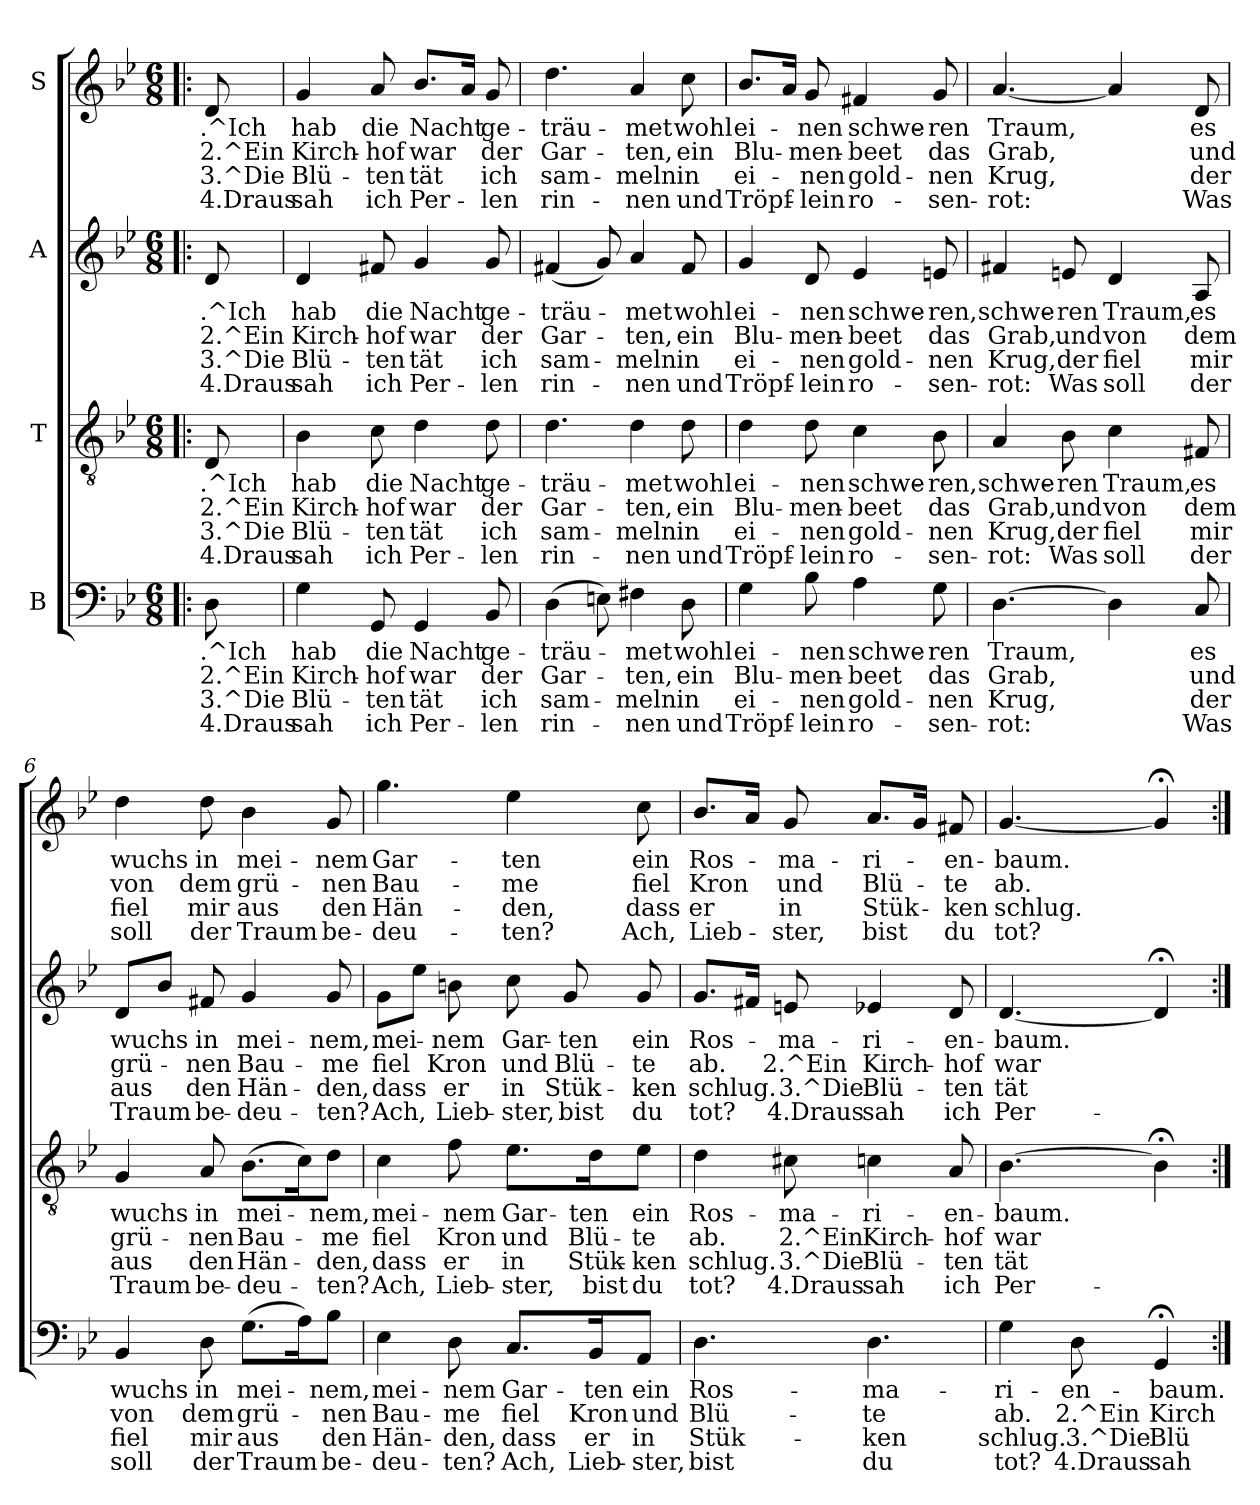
**kern	**text	**text	**text	**text	**kern	**text	**text	**text	**text	**kern	**text	**text	**text	**text	**kern	**text	**text	**text	**text
*part4	*part4	*part4	*part4	*part4	*part3	*part3	*part3	*part3	*part3	*part2	*part2	*part2	*part2	*part2	*part1	*part1	*part1	*part1	*part1
*staff4	*staff4	*staff4	*staff4	*staff4	*staff3	*staff3	*staff3	*staff3	*staff3	*staff2	*staff2	*staff2	*staff2	*staff2	*staff1	*staff1	*staff1	*staff1	*staff1
*I"B	*	*	*	*	*I"T	*	*	*	*	*I"A	*	*	*	*	*I"S	*	*	*	*
!!LO:PB:g=z
*clefF4	*	*	*	*	*clefGv2	*	*	*	*	*clefG2	*	*	*	*	*clefG2	*	*	*	*
*k[b-e-]	*	*	*	*	*k[b-e-]	*	*	*	*	*k[b-e-]	*	*	*	*	*k[b-e-]	*	*	*	*
*B-:	*	*	*	*	*B-:	*	*	*	*	*B-:	*	*	*	*	*B-:	*	*	*	*
*M6/8	*	*	*	*	*M6/8	*	*	*	*	*M6/8	*	*	*	*	*M6/8	*	*	*	*
=1!|:	=1!|:	=1!|:	=1!|:	=1!|:	=1!|:	=1!|:	=1!|:	=1!|:	=1!|:	=1!|:	=1!|:	=1!|:	=1!|:	=1!|:	=1!|:	=1!|:	=1!|:	=1!|:	=1!|:
!	!LO:LY:b:rj	!LO:LY:b:rj	!LO:LY:b:rj	!LO:LY:b:rj	!	!LO:LY:b:rj	!LO:LY:b:rj	!LO:LY:b:rj	!LO:LY:b:rj	!	!LO:LY:b:rj	!LO:LY:b:rj	!LO:LY:b:rj	!LO:LY:b:rj	!	!LO:LY:b:rj	!LO:LY:b:rj	!LO:LY:b:rj	!LO:LY:b:rj
8D\	.^Ich	2.^Ein	3.^Die	4.Draus	8D/	.^Ich	2.^Ein	3.^Die	4.Draus	8d/	.^Ich	2.^Ein	3.^Die	4.Draus	8d/	.^Ich	2.^Ein	3.^Die	4.Draus
=2	=2	=2	=2	=2	=2	=2	=2	=2	=2	=2	=2	=2	=2	=2	=2	=2	=2	=2	=2
!	!LO:LY:b:rj	!LO:LY:b:rj	!LO:LY:b:rj	!LO:LY:b:rj	!	!LO:LY:b:rj	!LO:LY:b:rj	!LO:LY:b:rj	!LO:LY:b:rj	!	!LO:LY:b:rj	!LO:LY:b:rj	!LO:LY:b:rj	!LO:LY:b:rj	!	!LO:LY:b:rj	!LO:LY:b:rj	!LO:LY:b:rj	!LO:LY:b:rj
4G\	hab	Kirch-	Blü-	sah	4B-\	hab	Kirch-	Blü-	sah	4d/	hab	Kirch-	Blü-	sah	4g/	hab	Kirch-	Blü-	sah
!	!LO:LY:b:rj	!LO:LY:b:rj	!LO:LY:b:rj	!LO:LY:b:rj	!	!LO:LY:b:rj	!LO:LY:b:rj	!LO:LY:b:rj	!LO:LY:b:rj	!	!LO:LY:b:rj	!LO:LY:b:rj	!LO:LY:b:rj	!LO:LY:b:rj	!	!LO:LY:b:rj	!LO:LY:b:rj	!LO:LY:b:rj	!LO:LY:b:rj
8GG/	die	-hof	-ten	ich	8c\	die	-hof	-ten	ich	8f#X/	die	-hof	-ten	ich	8a/	die	-hof	-ten	ich
!	!LO:LY:b:rj	!LO:LY:b:rj	!LO:LY:b:rj	!LO:LY:b:rj	!	!LO:LY:b:rj	!LO:LY:b:rj	!LO:LY:b:rj	!LO:LY:b:rj	!	!LO:LY:b:rj	!LO:LY:b:rj	!LO:LY:b:rj	!LO:LY:b:rj	!	!LO:LY:b:rj	!LO:LY:b:rj	!LO:LY:b:rj	!LO:LY:b:rj
4GG/	Nacht	war	tät	Per-	4d\	Nacht	war	tät	Per-	4g/	Nacht	war	tät	Per-	8.b-/L	Nacht	war	tät	Per-
.	.	.	.	.	.	.	.	.	.	.	.	.	.	.	16a/Jk	.	.	.	.
!	!LO:LY:b:rj	!LO:LY:b:rj	!LO:LY:b:rj	!LO:LY:b:rj	!	!LO:LY:b:rj	!LO:LY:b:rj	!LO:LY:b:rj	!LO:LY:b:rj	!	!LO:LY:b:rj	!LO:LY:b:rj	!LO:LY:b:rj	!LO:LY:b:rj	!	!LO:LY:b:rj	!LO:LY:b:rj	!LO:LY:b:rj	!LO:LY:b:rj
8BB-/	ge-	der	ich	-len	8d\	ge-	der	ich	-len	8g/	ge-	der	ich	-len	8g/	ge-	der	ich	-len
=3	=3	=3	=3	=3	=3	=3	=3	=3	=3	=3	=3	=3	=3	=3	=3	=3	=3	=3	=3
!	!LO:LY:b:rj	!LO:LY:b:rj	!LO:LY:b:rj	!LO:LY:b:rj	!	!LO:LY:b:rj	!LO:LY:b:rj	!LO:LY:b:rj	!LO:LY:b:rj	!	!LO:LY:b:rj	!LO:LY:b:rj	!LO:LY:b:rj	!LO:LY:b:rj	!	!LO:LY:b:rj	!LO:LY:b:rj	!LO:LY:b:rj	!LO:LY:b:rj
(>4D\	-träu-	Gar-	sam-	rin-	4.d\	-träu-	Gar-	sam-	rin-	(<4f#X/	-träu-	Gar-	sam-	rin-	4.dd\	-träu-	Gar-	sam-	rin-
8En\)	.	.	.	.	.	.	.	.	.	8g/)	.	.	.	.	.	.	.	.	.
!	!LO:LY:b:rj	!LO:LY:b:rj	!LO:LY:b:rj	!LO:LY:b:rj	!	!LO:LY:b:rj	!LO:LY:b:rj	!LO:LY:b:rj	!LO:LY:b:rj	!	!LO:LY:b:rj	!LO:LY:b:rj	!LO:LY:b:rj	!LO:LY:b:rj	!	!LO:LY:b:rj	!LO:LY:b:rj	!LO:LY:b:rj	!LO:LY:b:rj
4F#X\	-met	-ten,	-meln	-nen	4d\	-met	-ten,	-meln	-nen	4a/	-met	-ten,	-meln	-nen	4a/	-met	-ten,	-meln	-nen
!	!LO:LY:b:rj	!LO:LY:b:rj	!LO:LY:b:rj	!LO:LY:b:rj	!	!LO:LY:b:rj	!LO:LY:b:rj	!LO:LY:b:rj	!LO:LY:b:rj	!	!LO:LY:b:rj	!LO:LY:b:rj	!LO:LY:b:rj	!LO:LY:b:rj	!	!LO:LY:b:rj	!LO:LY:b:rj	!LO:LY:b:rj	!LO:LY:b:rj
8D\	wohl	ein	in	und	8d\	wohl	ein	in	und	8f#/	wohl	ein	in	und	8cc\	wohl	ein	in	und
=4	=4	=4	=4	=4	=4	=4	=4	=4	=4	=4	=4	=4	=4	=4	=4	=4	=4	=4	=4
!	!LO:LY:b:rj	!LO:LY:b:rj	!LO:LY:b:rj	!LO:LY:b:rj	!	!LO:LY:b:rj	!LO:LY:b:rj	!LO:LY:b:rj	!LO:LY:b:rj	!	!LO:LY:b:rj	!LO:LY:b:rj	!LO:LY:b:rj	!LO:LY:b:rj	!	!LO:LY:b:rj	!LO:LY:b:rj	!LO:LY:b:rj	!LO:LY:b:rj
4G\	ei-	Blu-	ei-	Tröpf-	4d\	ei-	Blu-	ei-	Tröpf-	4g/	ei-	Blu-	ei-	Tröpf-	8.b-/L	ei-	Blu-	ei-	Tröpf-
.	.	.	.	.	.	.	.	.	.	.	.	.	.	.	16a/Jk	.	.	.	.
!	!LO:LY:b:rj	!LO:LY:b:rj	!LO:LY:b:rj	!LO:LY:b:rj	!	!LO:LY:b:rj	!LO:LY:b:rj	!LO:LY:b:rj	!LO:LY:b:rj	!	!LO:LY:b:rj	!LO:LY:b:rj	!LO:LY:b:rj	!LO:LY:b:rj	!	!LO:LY:b:rj	!LO:LY:b:rj	!LO:LY:b:rj	!LO:LY:b:rj
8B-\	-nen	-men-	-nen	-lein	8d\	-nen	-men-	-nen	-lein	8d/	-nen	-men-	-nen	-lein	8g/	-nen	-men-	-nen	-lein
!	!LO:LY:b:rj	!LO:LY:b:rj	!LO:LY:b:rj	!LO:LY:b:rj	!	!LO:LY:b:rj	!LO:LY:b:rj	!LO:LY:b:rj	!LO:LY:b:rj	!	!LO:LY:b:rj	!LO:LY:b:rj	!LO:LY:b:rj	!LO:LY:b:rj	!	!LO:LY:b:rj	!LO:LY:b:rj	!LO:LY:b:rj	!LO:LY:b:rj
4A\	schwe-	-beet	gold-	ro-	4c\	schwe-	-beet	gold-	ro-	4e-/	schwe-	-beet	gold-	ro-	4f#X/	schwe-	-beet	gold-	ro-
!	!LO:LY:b:rj	!LO:LY:b:rj	!LO:LY:b:rj	!LO:LY:b:rj	!	!LO:LY:b:rj	!LO:LY:b:rj	!LO:LY:b:rj	!LO:LY:b:rj	!	!LO:LY:b:rj	!LO:LY:b:rj	!LO:LY:b:rj	!LO:LY:b:rj	!	!LO:LY:b:rj	!LO:LY:b:rj	!LO:LY:b:rj	!LO:LY:b:rj
8G\	-ren	das	-nen	-sen-	8B-\	-ren,	das	-nen	-sen-	8en/	-ren,	das	-nen	-sen-	8g/	-ren	das	-nen	-sen-
=5	=5	=5	=5	=5	=5	=5	=5	=5	=5	=5	=5	=5	=5	=5	=5	=5	=5	=5	=5
!	!LO:LY:b:rj	!LO:LY:b:rj	!LO:LY:b:rj	!LO:LY:b:rj	!	!LO:LY:b:rj	!LO:LY:b:rj	!LO:LY:b:rj	!LO:LY:b:rj	!	!LO:LY:b:rj	!LO:LY:b:rj	!LO:LY:b:rj	!LO:LY:b:rj	!	!LO:LY:b:rj	!LO:LY:b:rj	!LO:LY:b:rj	!LO:LY:b:rj
[>4.D\	Traum,	Grab,	Krug,	-rot:	4A/	schwe-	Grab,	Krug,	-rot:	4f#X/	schwe-	Grab,	Krug,	-rot:	[<4.a/	Traum,	Grab,	Krug,	-rot:
!	!	!	!	!	!	!LO:LY:b:rj	!LO:LY:b:rj	!LO:LY:b:rj	!LO:LY:b:rj	!	!LO:LY:b:rj	!LO:LY:b:rj	!LO:LY:b:rj	!LO:LY:b:rj	!	!	!	!	!
.	.	.	.	.	8B-\	-ren	und	der	Was	8en/	-ren	und	der	Was	.	.	.	.	.
!	!	!	!	!	!	!LO:LY:b:rj	!LO:LY:b:rj	!LO:LY:b:rj	!LO:LY:b:rj	!	!LO:LY:b:rj	!LO:LY:b:rj	!LO:LY:b:rj	!LO:LY:b:rj	!	!	!	!	!
4D\]	.	.	.	.	4c\	Traum,	von	fiel	soll	4d/	Traum,	von	fiel	soll	4a/]	.	.	.	.
!	!LO:LY:b:rj	!LO:LY:b:rj	!LO:LY:b:rj	!LO:LY:b:rj	!	!LO:LY:b:rj	!LO:LY:b:rj	!LO:LY:b:rj	!LO:LY:b:rj	!	!LO:LY:b:rj	!LO:LY:b:rj	!LO:LY:b:rj	!LO:LY:b:rj	!	!LO:LY:b:rj	!LO:LY:b:rj	!LO:LY:b:rj	!LO:LY:b:rj
8C/	es	und	der	Was	8F#X/	es	dem	mir	der	8A/	es	dem	mir	der	8d/	es	und	der	Was
!!LO:LB:g=z
=6	=6	=6	=6	=6	=6	=6	=6	=6	=6	=6	=6	=6	=6	=6	=6	=6	=6	=6	=6
!	!LO:LY:b:rj	!LO:LY:b:rj	!LO:LY:b:rj	!LO:LY:b:rj	!	!LO:LY:b:rj	!LO:LY:b:rj	!LO:LY:b:rj	!LO:LY:b:rj	!	!LO:LY:b:rj	!LO:LY:b:rj	!LO:LY:b:rj	!LO:LY:b:rj	!	!LO:LY:b:rj	!LO:LY:b:rj	!LO:LY:b:rj	!LO:LY:b:rj
4BB-/	wuchs	von	fiel	soll	4G/	wuchs	grü-	aus	Traum	8d/L	wuchs	grü-	aus	Traum	4dd\	wuchs	von	fiel	soll
.	.	.	.	.	.	.	.	.	.	8b-/J	.	.	.	.	.	.	.	.	.
!	!LO:LY:b:rj	!LO:LY:b:rj	!LO:LY:b:rj	!LO:LY:b:rj	!	!LO:LY:b:rj	!LO:LY:b:rj	!LO:LY:b:rj	!LO:LY:b:rj	!	!LO:LY:b:rj	!LO:LY:b:rj	!LO:LY:b:rj	!LO:LY:b:rj	!	!LO:LY:b:rj	!LO:LY:b:rj	!LO:LY:b:rj	!LO:LY:b:rj
8D\	in	dem	mir	der	8A/	in	-nen	den	be-	8f#X/	in	-nen	den	be-	8dd\	in	dem	mir	der
!	!LO:LY:b:rj	!LO:LY:b:rj	!LO:LY:b:rj	!LO:LY:b:rj	!	!LO:LY:b:rj	!LO:LY:b:rj	!LO:LY:b:rj	!LO:LY:b:rj	!	!LO:LY:b:rj	!LO:LY:b:rj	!LO:LY:b:rj	!LO:LY:b:rj	!	!LO:LY:b:rj	!LO:LY:b:rj	!LO:LY:b:rj	!LO:LY:b:rj
(>8.G\L	mei-	grü-	aus	Traum	(>8.B-\L	mei-	Bau-	Hän-	-deu-	4g/	mei-	Bau-	Hän-	-deu-	4b-\	mei-	grü-	aus	Traum
16A\K)	.	.	.	.	16c\K)	.	.	.	.	.	.	.	.	.	.	.	.	.	.
!	!LO:LY:b:rj	!LO:LY:b:rj	!LO:LY:b:rj	!LO:LY:b:rj	!	!LO:LY:b:rj	!LO:LY:b:rj	!LO:LY:b:rj	!LO:LY:b:rj	!	!LO:LY:b:rj	!LO:LY:b:rj	!LO:LY:b:rj	!LO:LY:b:rj	!	!LO:LY:b:rj	!LO:LY:b:rj	!LO:LY:b:rj	!LO:LY:b:rj
8B-\J	-nem,	-nen	den	be-	8d\J	-nem,	-me	-den,	-ten?	8g/	-nem,	-me	-den,	-ten?	8g/	-nem	-nen	den	be-
=7	=7	=7	=7	=7	=7	=7	=7	=7	=7	=7	=7	=7	=7	=7	=7	=7	=7	=7	=7
!	!LO:LY:b:rj	!LO:LY:b:rj	!LO:LY:b:rj	!LO:LY:b:rj	!	!LO:LY:b:rj	!LO:LY:b:rj	!LO:LY:b:rj	!LO:LY:b:rj	!	!LO:LY:b:rj	!LO:LY:b:rj	!LO:LY:b:rj	!LO:LY:b:rj	!	!LO:LY:b:rj	!LO:LY:b:rj	!LO:LY:b:rj	!LO:LY:b:rj
4E-\	mei-	Bau-	Hän-	-deu-	4c\	mei-	fiel	dass	Ach,	8g\L	mei-	fiel	dass	Ach,	4.gg\	Gar-	Bau-	Hän-	-deu-
.	.	.	.	.	.	.	.	.	.	8ee-\J	.	.	.	.	.	.	.	.	.
!	!LO:LY:b:rj	!LO:LY:b:rj	!LO:LY:b:rj	!LO:LY:b:rj	!	!LO:LY:b:rj	!LO:LY:b:rj	!LO:LY:b:rj	!LO:LY:b:rj	!	!LO:LY:b:rj	!LO:LY:b:rj	!LO:LY:b:rj	!LO:LY:b:rj	!	!	!	!	!
8D\	-nem	-me	-den,	-ten?	8f\	-nem	Kron	er	Lieb-	8bn\	-nem	Kron	er	Lieb-	.	.	.	.	.
!	!LO:LY:b:rj	!LO:LY:b:rj	!LO:LY:b:rj	!LO:LY:b:rj	!	!LO:LY:b:rj	!LO:LY:b:rj	!LO:LY:b:rj	!LO:LY:b:rj	!	!LO:LY:b:rj	!LO:LY:b:rj	!LO:LY:b:rj	!LO:LY:b:rj	!	!LO:LY:b:rj	!LO:LY:b:rj	!LO:LY:b:rj	!LO:LY:b:rj
8.C/L	Gar-	fiel	dass	Ach,	8.e-\L	Gar-	und	in	-ster,	8cc\	Gar-	und	in	-ster,	4ee-\	-ten	-me	-den,	-ten?
!	!	!	!	!	!	!	!	!	!	!	!LO:LY:b:rj	!LO:LY:b:rj	!LO:LY:b:rj	!LO:LY:b:rj	!	!	!	!	!
.	.	.	.	.	.	.	.	.	.	8g/	-ten	Blü-	Stük-	bist	.	.	.	.	.
!	!LO:LY:b:rj	!LO:LY:b:rj	!LO:LY:b:rj	!LO:LY:b:rj	!	!LO:LY:b:rj	!LO:LY:b:rj	!LO:LY:b:rj	!LO:LY:b:rj	!	!	!	!	!	!	!	!	!	!
16BB-/K	-ten	Kron	er	Lieb-	16d\K	-ten	Blü-	Stük-	bist	.	.	.	.	.	.	.	.	.	.
!	!LO:LY:b:rj	!LO:LY:b:rj	!LO:LY:b:rj	!LO:LY:b:rj	!	!LO:LY:b:rj	!LO:LY:b:rj	!LO:LY:b:rj	!LO:LY:b:rj	!	!LO:LY:b:rj	!LO:LY:b:rj	!LO:LY:b:rj	!LO:LY:b:rj	!	!LO:LY:b:rj	!LO:LY:b:rj	!LO:LY:b:rj	!LO:LY:b:rj
8AA/J	ein	und	in	-ster,	8e-\J	ein	-te	-ken	du	8g/	ein	-te	-ken	du	8cc\	ein	fiel	dass	Ach,
=8	=8	=8	=8	=8	=8	=8	=8	=8	=8	=8	=8	=8	=8	=8	=8	=8	=8	=8	=8
!	!LO:LY:b:rj	!LO:LY:b:rj	!LO:LY:b:rj	!LO:LY:b:rj	!	!LO:LY:b:rj	!LO:LY:b:rj	!LO:LY:b:rj	!LO:LY:b:rj	!	!LO:LY:b:rj	!LO:LY:b:rj	!LO:LY:b:rj	!LO:LY:b:rj	!	!LO:LY:b:rj	!LO:LY:b:rj	!LO:LY:b:rj	!LO:LY:b:rj
4.D\	Ros-	Blü-	Stük-	bist	4d\	Ros-	ab.	schlug.	tot?	8.g/L	Ros-	ab.	schlug.	tot?	8.b-/L	Ros-	Kron	er	Lieb-
.	.	.	.	.	.	.	.	.	.	16f#X/Jk	.	.	.	.	16a/Jk	.	.	.	.
!	!	!	!	!	!	!LO:LY:b:rj	!LO:LY:b:rj	!LO:LY:b:rj	!LO:LY:b:rj	!	!LO:LY:b:rj	!LO:LY:b:rj	!LO:LY:b:rj	!LO:LY:b:rj	!	!LO:LY:b:rj	!LO:LY:b:rj	!LO:LY:b:rj	!LO:LY:b:rj
.	.	.	.	.	8c#X\	-ma-	2.^Ein	3.^Die	4.Draus	8en/	-ma-	2.^Ein	3.^Die	4.Draus	8g/	-ma-	und	in	-ster,
!	!LO:LY:b:rj	!LO:LY:b:rj	!LO:LY:b:rj	!LO:LY:b:rj	!	!LO:LY:b:rj	!LO:LY:b:rj	!LO:LY:b:rj	!LO:LY:b:rj	!	!LO:LY:b:rj	!LO:LY:b:rj	!LO:LY:b:rj	!LO:LY:b:rj	!	!LO:LY:b:rj	!LO:LY:b:rj	!LO:LY:b:rj	!LO:LY:b:rj
4.D\	-ma-	-te	-ken	du	4cn\	-ri-	Kirch-	Blü-	sah	4e-X/	-ri-	Kirch-	Blü-	sah	8.a/L	-ri-	Blü-	Stük-	bist
.	.	.	.	.	.	.	.	.	.	.	.	.	.	.	16g/Jk	.	.	.	.
!	!	!	!	!	!	!LO:LY:b:rj	!LO:LY:b:rj	!LO:LY:b:rj	!LO:LY:b:rj	!	!LO:LY:b:rj	!LO:LY:b:rj	!LO:LY:b:rj	!LO:LY:b:rj	!	!LO:LY:b:rj	!LO:LY:b:rj	!LO:LY:b:rj	!LO:LY:b:rj
.	.	.	.	.	8A/	-en-	-hof	-ten	ich	8d/	-en-	-hof	-ten	ich	8f#X/	-en-	-te	-ken	du
=9	=9	=9	=9	=9	=9	=9	=9	=9	=9	=9	=9	=9	=9	=9	=9	=9	=9	=9	=9
!	!LO:LY:b:rj	!LO:LY:b:rj	!LO:LY:b:rj	!LO:LY:b:rj	!	!LO:LY:b:rj	!LO:LY:b:rj	!LO:LY:b:rj	!LO:LY:b:rj	!	!LO:LY:b:rj	!LO:LY:b:rj	!LO:LY:b:rj	!LO:LY:b:rj	!	!LO:LY:b:rj	!LO:LY:b:rj	!LO:LY:b:rj	!LO:LY:b:rj
4G\	-ri-	ab.	schlug.	tot?	[>4.B-\	-baum.	war	tät	Per-	[<4.d/	-baum.	war	tät	Per-	[<4.g/	-baum.	ab.	schlug.	tot?
!	!LO:LY:b:rj	!LO:LY:b:rj	!LO:LY:b:rj	!LO:LY:b:rj	!	!	!	!	!	!	!	!	!	!	!	!	!	!	!
8D\	-en-	2.^Ein	3.^Die	4.Draus	.	.	.	.	.	.	.	.	.	.	.	.	.	.	.
!	!LO:LY:b:rj	!LO:LY:b:rj	!LO:LY:b:rj	!LO:LY:b:rj	!	!	!	!	!	!	!	!	!	!	!	!	!	!	!
4GG;</	-baum.	Kirch-	Blü-	sah	4B-;<\]	.	.	.	.	4d;</]	.	.	.	.	4g;</]	.	.	.	.
=:|!	=:|!	=:|!	=:|!	=:|!	=:|!	=:|!	=:|!	=:|!	=:|!	=:|!	=:|!	=:|!	=:|!	=:|!	=:|!	=:|!	=:|!	=:|!	=:|!
*-	*-	*-	*-	*-	*-	*-	*-	*-	*-	*-	*-	*-	*-	*-	*-	*-	*-	*-	*-
